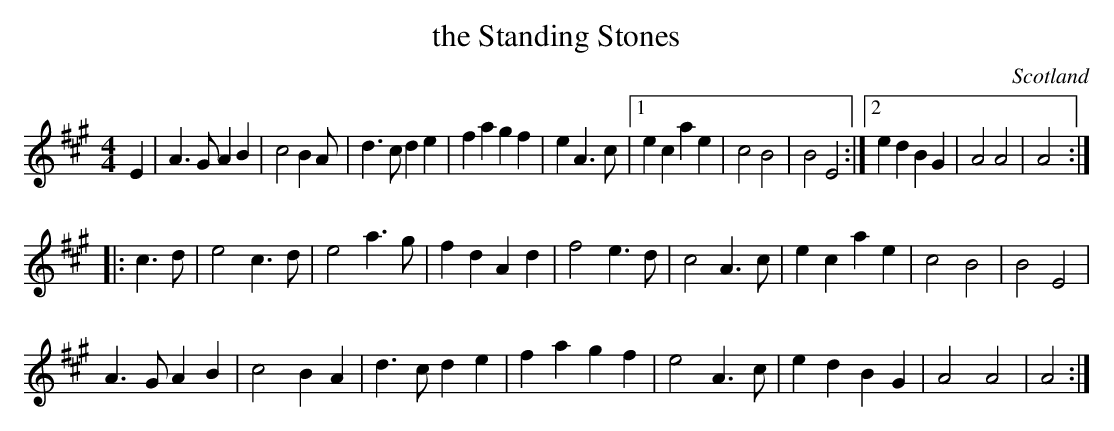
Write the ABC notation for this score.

X:1
T:the Standing Stones
M:4/4
O:Scotland
K:A major
E2 | \
A3G A2B2 | c4 B2A | d3c d2e2 | f2a2 g2f2 |\
e2 A3c |1 e2c2a2e2 | c4 B4 | B4 E4 :|2\
e2d2 B2G2 | A4 A4 | A4 ::
c3d |\
e4 c3d | e4 a3g | f2d2 A2d2 | f4 e3d | \
c4 A3c | e2c2 a2e2 | c4 B4 | B4 E4 |
A3G A2B2 | c4 B2A2 | d3c d2e2 | f2a2 g2f2 |\
e4 A3c | e2d2 B2G2 | A4 A4 | A4 :|
